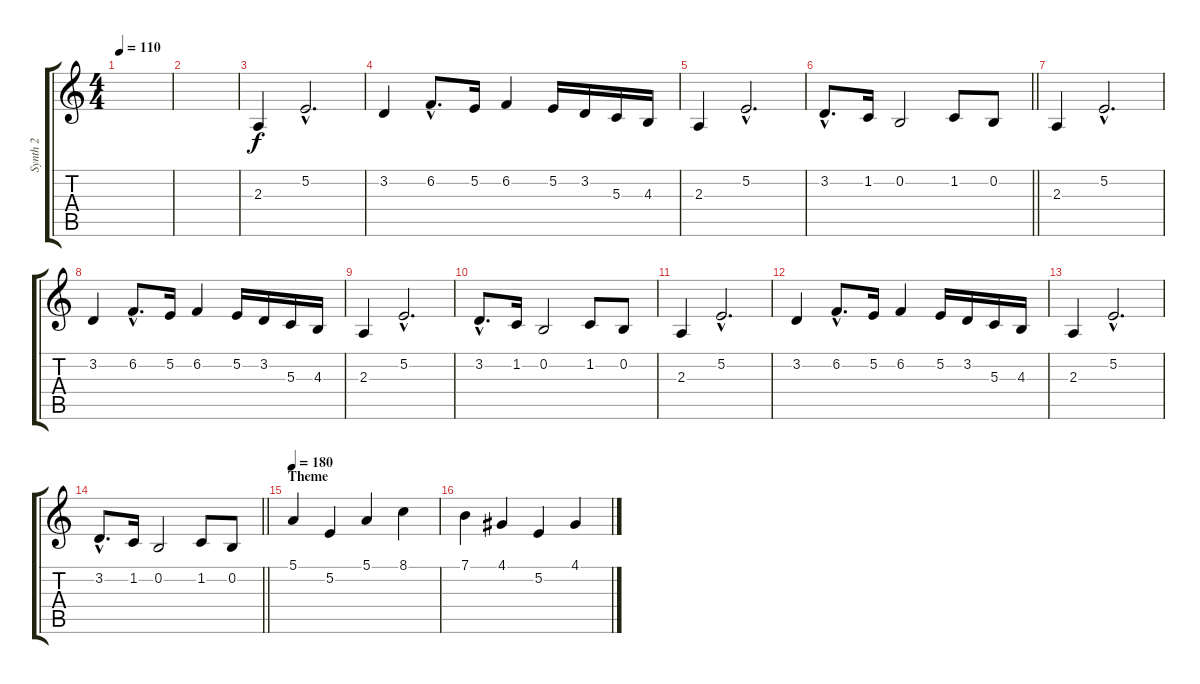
\track ("Synth 2" "Synth 2") {instrument stringensemble1}
\staff {score tabs}
\tuning (E4 B3 G3 D3 A2 E2) {hide}
\ts (4 4)
\tempo 110
\clef g2
\ks c
|
|
2.3.4{volume 11 balance 16 instrument tuba} 5.2{hac}.2{d} |
3.2.4 6.2{hac}.8{d} 5.2.16 6.2.4 5.2.16 3.2.16 5.3.16 4.3.16 |
2.3.4 5.2{hac}.2{d} |
\barLineRight lightlight
3.2{hac}.8{d} 1.2.16 0.2.2 1.2.8 0.2.8 |
\section ("" "")
2.3.4 5.2{hac}.2{d} |
3.2.4 6.2{hac}.8{d} 5.2.16 6.2.4 5.2.16 3.2.16 5.3.16 4.3.16 |
2.3.4 5.2{hac}.2{d} |
3.2{hac}.8{d} 1.2.16 0.2.2 1.2.8 0.2.8 |
2.3.4 5.2{hac}.2{d} |
3.2.4 6.2{hac}.8{d} 5.2.16 6.2.4 5.2.16 3.2.16 5.3.16 4.3.16 |
2.3.4 5.2{hac}.2{d} |
\barLineRight lightlight
3.2{hac}.8{d} 1.2.16 0.2.2 1.2.8 0.2.8 |
\section ("" "Theme")
\tempo 180
5.1.4{volume 10 balance 11 instrument stringensemble1} 5.2.4 5.1.4 8.1.4 |
7.1.4 4.1.4 5.2.4 4.1.4
